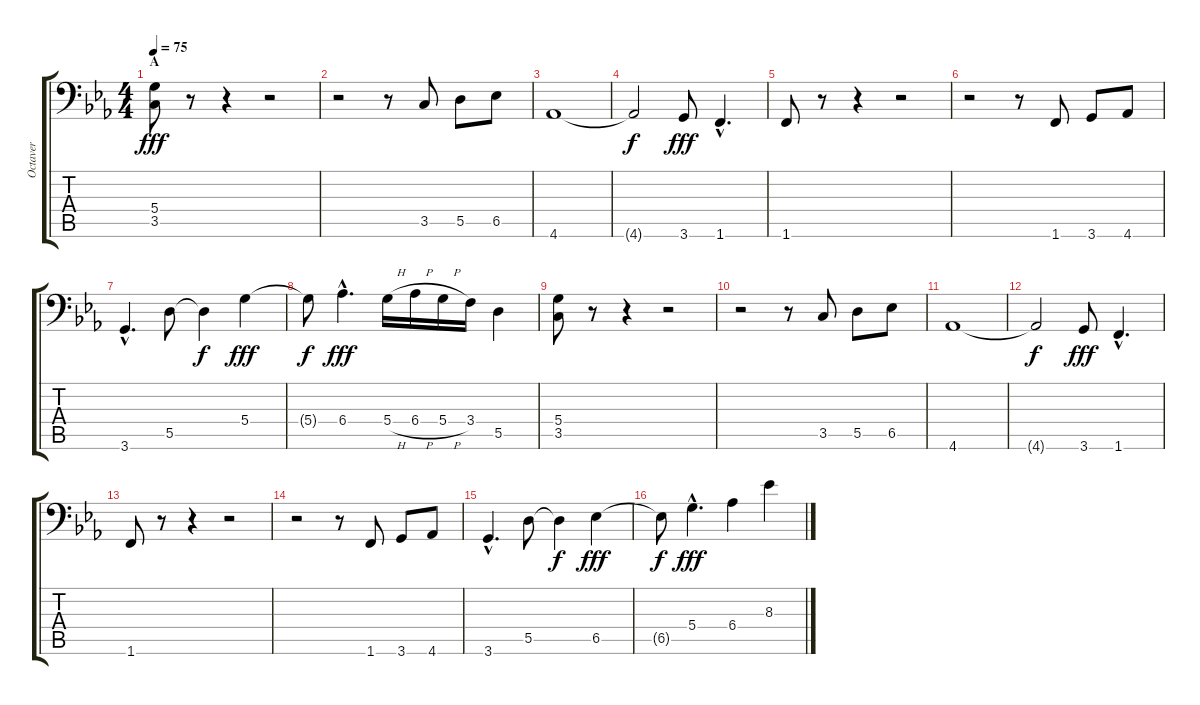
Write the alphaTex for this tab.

\track ("Octaver" "Octaver") {instrument distortionguitar}
\staff {score tabs}
\tuning (E3 B2 G2 D2 A1 E1) {hide}
\ts (4 4)
\section ("" "A")
\tempo 75
\tempo 150
\tempo 75
\clef f4
\ks eb
(5.4 3.5).8{dy fff instrument distortionguitar} r.8 r.4 r.2 |
r.2 r.8 3.5.8 5.5.8 6.5.8 |
4.6.1 |
4.6{t}.2{dy f} 3.6.8{dy fff} 1.6{hac}.4{d} |
1.6.8 r.8 r.4 r.2 |
r.2 r.8 1.6.8 3.6.8 4.6.8 |
3.6{hac}.4{d} 5.5.8 5.5{t}.4{dy f} 5.4.4{dy fff} |
5.4{t}.8{dy f} 6.4{hac}.4{d dy fff} 5.4{h}.16 6.4{h}.16 5.4{h}.16 3.4.16 5.5.4 |
(5.4 3.5).8 r.8 r.4 r.2 |
r.2 r.8 3.5.8 5.5.8 6.5.8 |
4.6.1 |
4.6{t}.2{dy f} 3.6.8{dy fff} 1.6{hac}.4{d} |
1.6.8 r.8 r.4 r.2 |
r.2 r.8 1.6.8 3.6.8 4.6.8 |
3.6{hac}.4{d} 5.5.8 5.5{t}.4{dy f} 6.5.4{dy fff} |
6.5{t}.8{dy f} 5.4{hac}.4{d dy fff} 6.4.4 8.3.4
